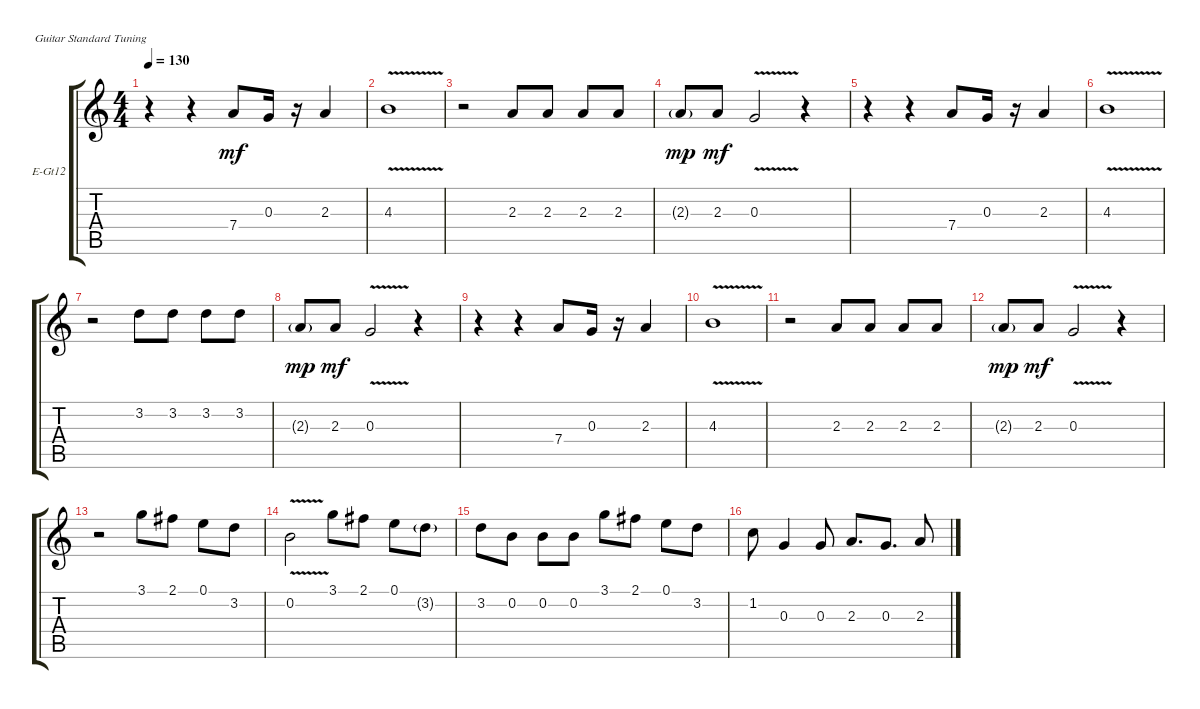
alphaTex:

\defaultSystemsLayout 4
\bracketExtendMode groupsimilarinstruments
\firstSystemTrackNameOrientation horizontal
\otherSystemsTrackNameOrientation horizontal
\track ("12 St. Electric Guitar" "E-Gt12") {instrument electricguitarclean}
\staff {score tabs}
\tuning (E4 B3 G3 D3 A2 E2)
\ts (4 4)
\tempo 130
\clef g2
\scale
0.333333
\ks c
r.4{dy mf} r.4 7.4.8 0.3.16 r.16 2.3.4 |
\scale
0.333333 4.3{v}.1 |
\scale
0.333333 r.2 2.3.8 2.3.8 2.3.8 2.3.8 |
2.3{g}.8{dy mp} 2.3.8{dy mf} 0.3{v}.2 r.4 |
r.4 r.4 7.4.8 0.3.16 r.16 2.3.4 |
4.3{v}.1 |
r.2 3.2.8 3.2.8 3.2.8 3.2.8 |
2.3{g}.8{dy mp} 2.3.8{dy mf} 0.3{v}.2 r.4 |
r.4 r.4 7.4.8 0.3.16 r.16 2.3.4 |
4.3{v}.1 |
r.2 2.3.8 2.3.8 2.3.8 2.3.8 |
2.3{g}.8{dy mp} 2.3.8{dy mf} 0.3{v}.2 r.4 |
r.2 3.1.8 2.1.8 0.1.8 3.2.8 |
0.2{v}.2 3.1.8 2.1.8 0.1.8 3.2{g}.8 |
3.2.8 0.2.8 0.2.8 0.2.8 3.1.8 2.1.8 0.1.8 3.2.8 |
1.2.8 0.3.4 0.3.8 2.3.8{d} 0.3.8{d} 2.3.8
